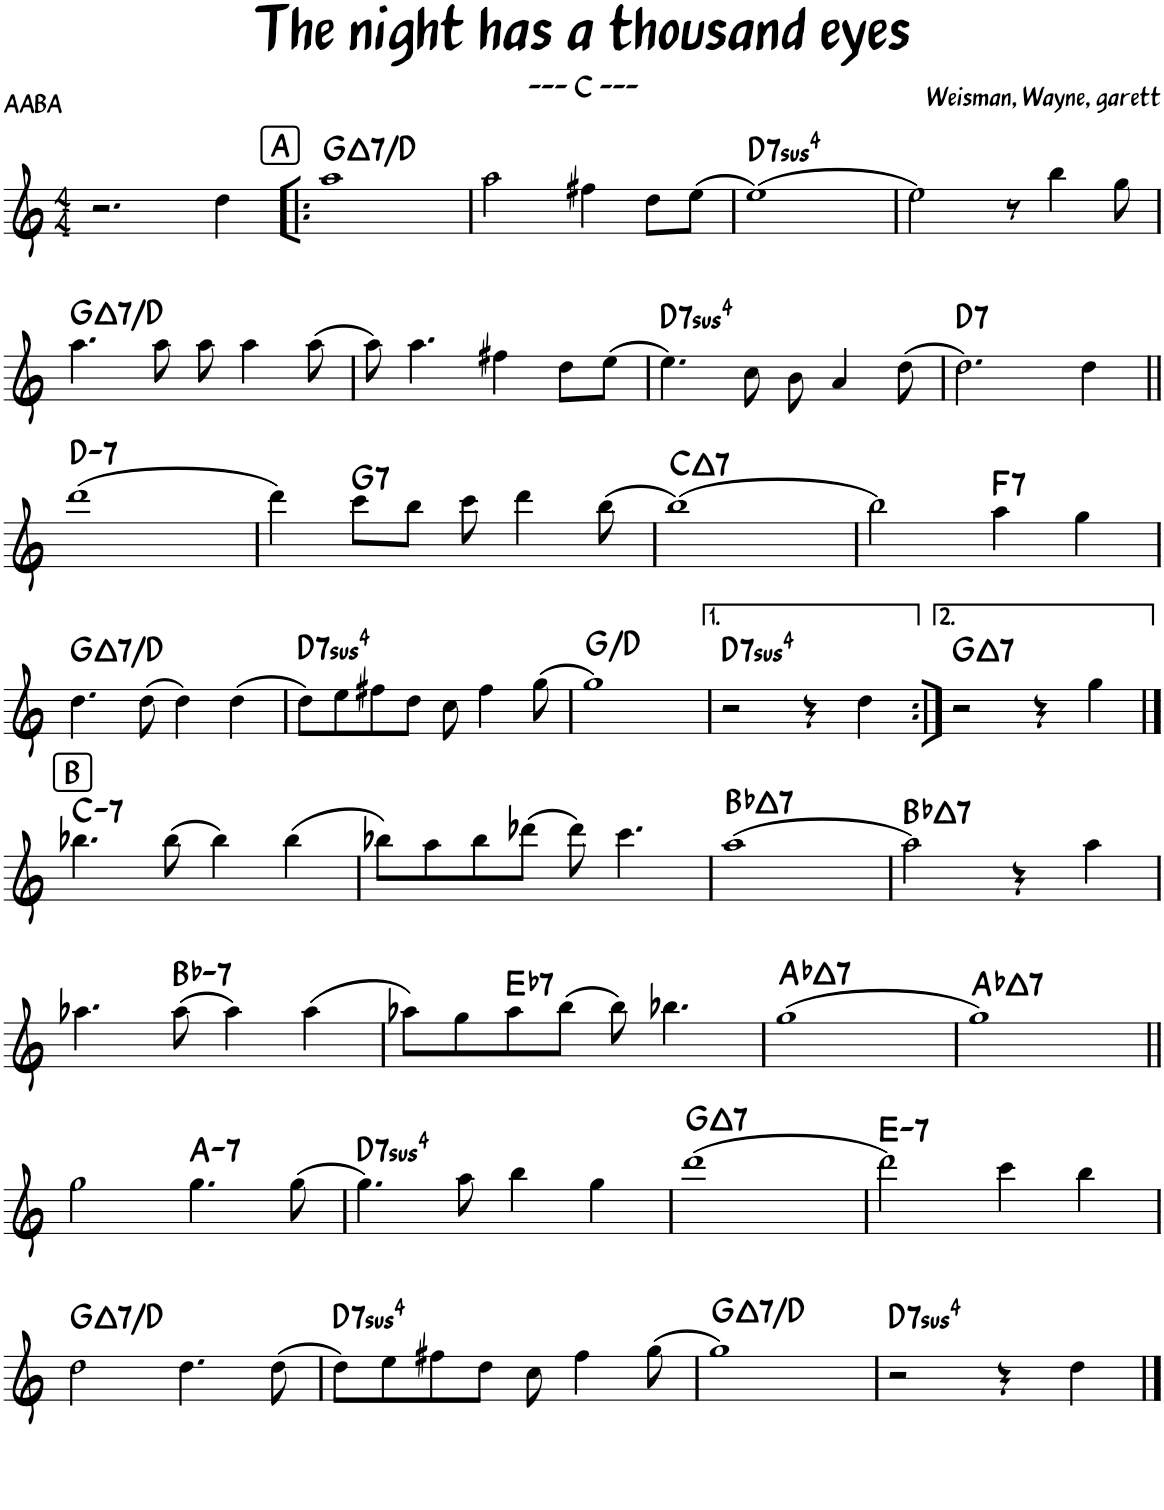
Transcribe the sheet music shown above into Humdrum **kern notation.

**kern	**harte
*part1	*part1
*staff1	*
*I"Piano	*
*I'Pno.	*
*clefG2	*
*k[]	*
*M4/4	*
=1	=1
2.r	.
4dd\	.
!!LO:REH:place=s1:a:B:rj:fs=14:t=A
=2!|:	=2!|:
!	!LO:H:kt=7
1aa	G:maj7/5
=3	=3
2aa\	.
4ff#X\	.
8dd\L	.
(8ee\J	.
=4	=4
!	!LO:H:kt=74
(1ee)	D:sus4(7)
=5	=5
2ee\)	.
8r	.
4bb\	.
8gg\	.
!!LO:LB:g=z
=6	=6
!	!LO:H:kt=7
4.aa\	G:maj7/5
8aa\	.
8aa\	.
4aa\	.
(8aa\	.
=7	=7
8aa\)	.
4.aa\	.
4ff#X\	.
8dd\L	.
(8ee\J	.
=8	=8
!	!LO:H:kt=74
4.ee\)	D:sus4(7)
8cc\	.
8b\	.
4a/	.
(8dd\	.
=9	=9
!	!LO:H:kt=7
2.dd\)	D:7
4dd\	.
!!LO:LB:g=z
=10||	=10||
!	!LO:H:kt=7
(1ddd	D:min7
=11	=11
4ddd\)	.
!	!LO:H:kt=7
8ccc\L	G:7
8bb\J	.
8ccc\	.
4ddd\	.
(8bb\	.
=12	=12
!	!LO:H:kt=7
(1bb)	C:maj7
=13	=13
2bb\)	.
!	!LO:H:kt=7
4aa\	F:7
4gg\	.
!!LO:LB:g=z
=14	=14
!	!LO:H:kt=7
4.dd\	G:maj7/5
(8dd\	.
4dd\)	.
(4dd\	.
=15	=15
!	!LO:H:kt=74
8dd\L)	D:sus4(7)
8ee\	.
8ff#X\	.
8dd\J	.
8cc\	.
4ff#\	.
(8gg\	.
=16	=16
1gg)	G:maj/5
=17	=17
!	!LO:H:kt=74
2r	D:sus4(7)
4r	.
4dd\	.
=18:|!	=18:|!
!	!LO:H:kt=7
2r	G:maj7
4r	.
4gg\	.
!!LO:LB:g=z
!!LO:REH:place=s1:a:B:rj:fs=14:t=B
==19	==19
!	!LO:H:kt=7
4.bb-X\	C:min7
(8bb-\	.
4bb-\)	.
(4bb-\	.
=20	=20
8bb-X\L)	.
8aa\	.
8bb-\	.
(8ddd-X\J	.
8ddd-\)	.
4.ccc\	.
=21	=21
!	!LO:H:kt=7
(1aa	Bb:maj7
=22	=22
!	!LO:H:kt=7
2aa\)	Bb:maj7
4r	.
4aa\	.
!!LO:LB:g=z
=23	=23
4.aa-X\	.
!	!LO:H:kt=7
(8aa-\	Bb:min7
4aa-\)	.
(4aa-\	.
=24	=24
8aa-X\L)	.
8gg\	.
!	!LO:H:kt=7
8aa-\	Eb:7
(8bb\J	.
8bb\)	.
4.bb-X\	.
=25	=25
!	!LO:H:kt=7
(1gg	Ab:maj7
=26	=26
!	!LO:H:kt=7
1gg)	Ab:maj7
!!LO:LB:g=z
=27||	=27||
2gg\	.
!	!LO:H:kt=7
4.gg\	A:min7
(8gg\	.
=28	=28
!	!LO:H:kt=74
4.gg\)	D:sus4(7)
8aa\	.
4bb\	.
4gg\	.
=29	=29
!	!LO:H:kt=7
(1ddd	G:maj7
=30	=30
!	!LO:H:kt=7
2ddd\)	E:min7
4ccc\	.
4bb\	.
!!LO:LB:g=z
=31	=31
!	!LO:H:kt=7
2dd\	G:maj7/5
4.dd\	.
(8dd\	.
=32	=32
!	!LO:H:kt=74
8dd\L)	D:sus4(7)
8ee\	.
8ff#X\	.
8dd\J	.
8cc\	.
4ff#\	.
(8gg\	.
=33	=33
!	!LO:H:kt=7
1gg)	G:maj7/5
=34	=34
!	!LO:H:kt=74
2r	D:sus4(7)
4r	.
4dd\	.
==	==
*-	*-
